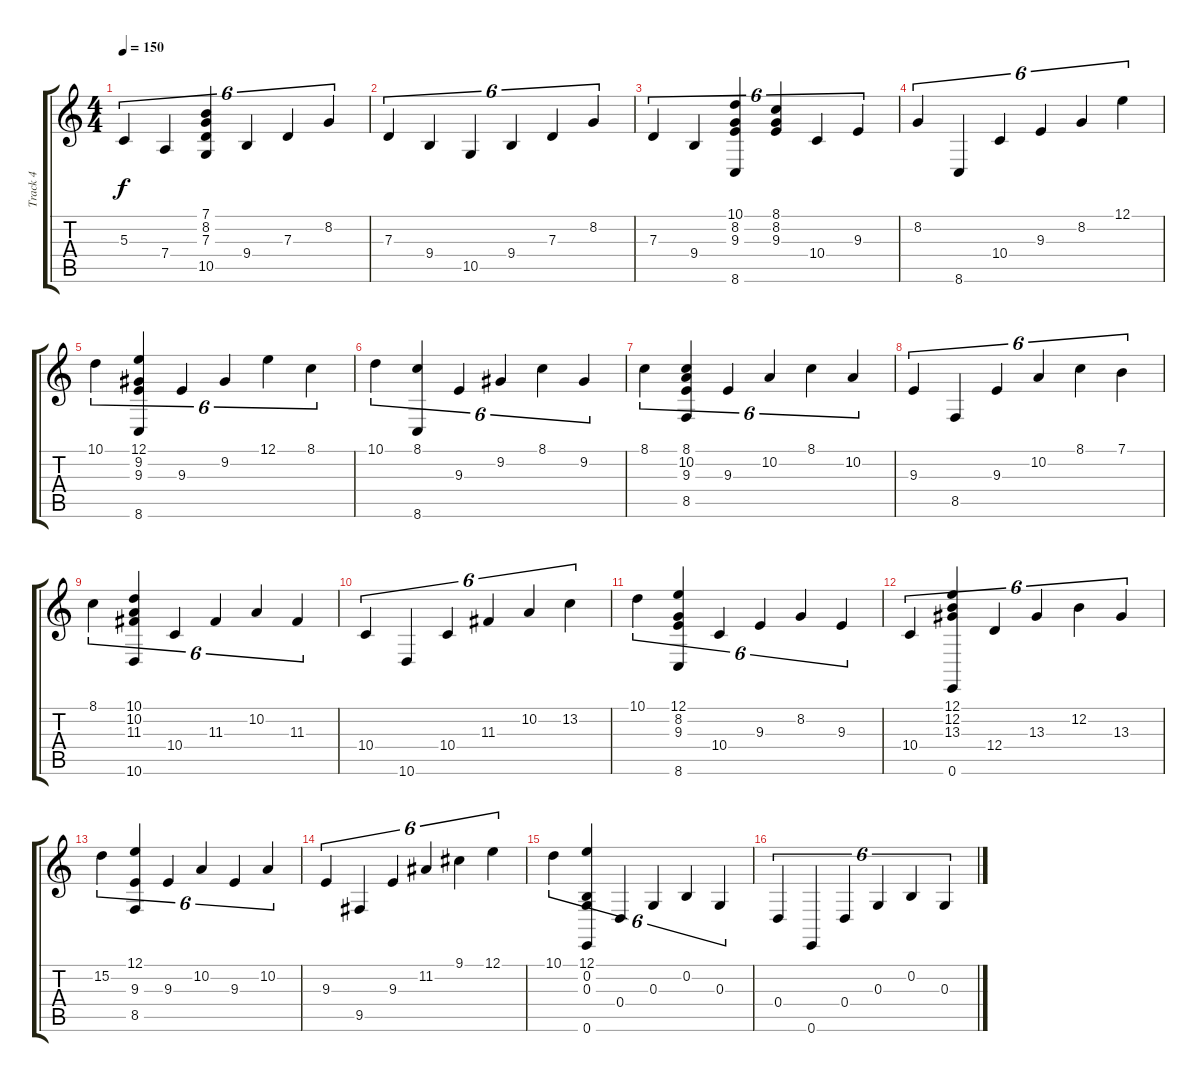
\track ("Track 4" "Track 4") {instrument sopranosax}
\staff {score tabs}
\tuning (E4 B3 G3 D3 A2 E2) {hide}
\ts (4 4)
\tempo 150
\clef g2
\ks c
5.3.4{tu (6 4) dy f} 7.4.4{tu (6 4)} (7.1 8.2 7.3 10.5).4{tu (6 4)} 9.4.4{tu (6 4)} 7.3.4{tu (6 4)} 8.2.4{tu (6 4)} |
7.3.4{tu (6 4)} 9.4.4{tu (6 4)} 10.5.4{tu (6 4)} 9.4.4{tu (6 4)} 7.3.4{tu (6 4)} 8.2.4{tu (6 4)} |
7.3.4{tu (6 4)} 9.4.4{tu (6 4)} (10.1 8.2 9.3 8.6).4{tu (6 4)} (8.1 8.2 9.3).4{tu (6 4)} 10.4.4{tu (6 4)} 9.3.4{tu (6 4)} |
8.2.4{tu (6 4)} 8.6.4{tu (6 4)} 10.4.4{tu (6 4)} 9.3.4{tu (6 4)} 8.2.4{tu (6 4)} 12.1.4{tu (6 4)} |
10.1.4{tu (6 4)} (12.1 9.2 9.3 8.6).4{tu (6 4)} 9.3.4{tu (6 4)} 9.2.4{tu (6 4)} 12.1.4{tu (6 4)} 8.1.4{tu (6 4)} |
10.1.4{tu (6 4)} (8.1 8.6).4{tu (6 4)} 9.3.4{tu (6 4)} 9.2.4{tu (6 4)} 8.1.4{tu (6 4)} 9.2.4{tu (6 4)} |
8.1.4{tu (6 4)} (8.1 10.2 9.3 8.5).4{tu (6 4)} 9.3.4{tu (6 4)} 10.2.4{tu (6 4)} 8.1.4{tu (6 4)} 10.2.4{tu (6 4)} |
9.3.4{tu (6 4)} 8.5.4{tu (6 4)} 9.3.4{tu (6 4)} 10.2.4{tu (6 4)} 8.1.4{tu (6 4)} 7.1.4{tu (6 4)} |
8.1.4{tu (6 4)} (10.1 10.2 11.3 10.6).4{tu (6 4)} 10.4.4{tu (6 4)} 11.3.4{tu (6 4)} 10.2.4{tu (6 4)} 11.3.4{tu (6 4)} |
10.4.4{tu (6 4)} 10.6.4{tu (6 4)} 10.4.4{tu (6 4)} 11.3.4{tu (6 4)} 10.2.4{tu (6 4)} 13.2.4{tu (6 4)} |
10.1.4{tu (6 4)} (12.1 8.2 9.3 8.6).4{tu (6 4)} 10.4.4{tu (6 4)} 9.3.4{tu (6 4)} 8.2.4{tu (6 4)} 9.3.4{tu (6 4)} |
10.4.4{tu (6 4)} (12.1 12.2 13.3 0.6).4{tu (6 4)} 12.4.4{tu (6 4)} 13.3.4{tu (6 4)} 12.2.4{tu (6 4)} 13.3.4{tu (6 4)} |
15.2.4{tu (6 4)} (12.1 9.3 8.5).4{tu (6 4)} 9.3.4{tu (6 4)} 10.2.4{tu (6 4)} 9.3.4{tu (6 4)} 10.2.4{tu (6 4)} |
9.3.4{tu (6 4)} 9.5.4{tu (6 4)} 9.3.4{tu (6 4)} 11.2.4{tu (6 4)} 9.1.4{tu (6 4)} 12.1.4{tu (6 4)} |
10.1.4{tu (6 4)} (12.1 0.2 0.3 0.6).4{tu (6 4)} 0.4.4{tu (6 4)} 0.3.4{tu (6 4)} 0.2.4{tu (6 4)} 0.3.4{tu (6 4)} |
0.4.4{tu (6 4)} 0.6.4{tu (6 4)} 0.4.4{tu (6 4)} 0.3.4{tu (6 4)} 0.2.4{tu (6 4)} 0.3.4{tu (6 4)}
